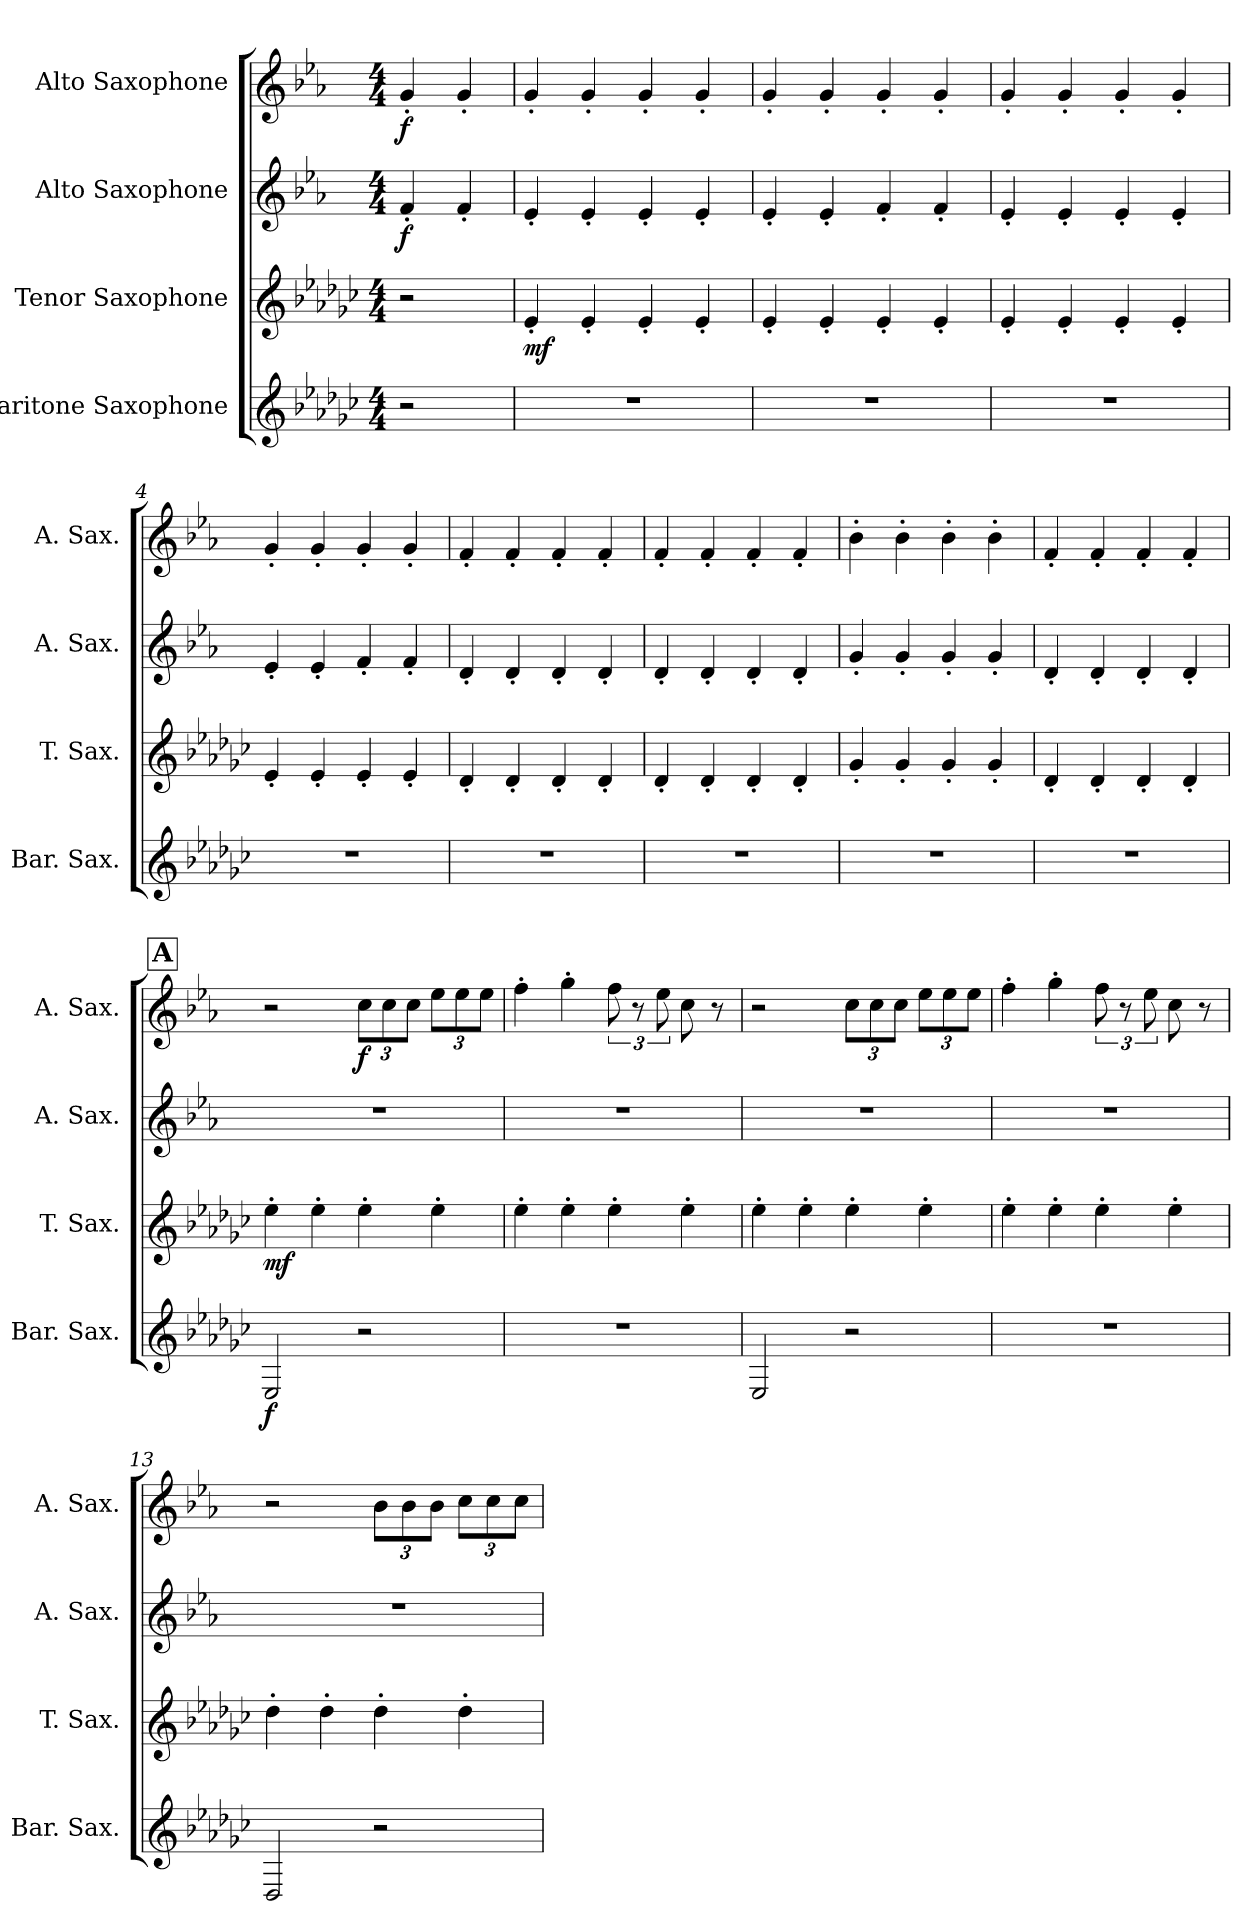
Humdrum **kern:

**kern	**dynam	**kern	**dynam	**kern	**dynam	**kern	**dynam
*part4	*part4	*part3	*part3	*part2	*part2	*part1	*part1
*staff4	*staff4	*staff3	*staff3	*staff2	*staff2	*staff1	*staff1
*I"Baritone Saxophone	*	*I"Tenor Saxophone	*	*I"Alto Saxophone	*	*I"Alto Saxophone	*
*I'Bar. Sax.	*	*I'T. Sax.	*	*I'A. Sax.	*	*I'A. Sax.	*
*clefG2	*	*clefG2	*	*clefG2	*	*clefG2	*
*ITrd12c21	*	*ITrd8c14	*	*ITrd5c9	*	*ITrd5c9	*
*k[b-e-a-d-g-c-]	*	*k[b-e-a-d-g-c-]	*	*k[b-e-a-d-g-c-]	*	*k[b-e-a-d-g-c-]	*
*G-:	*	*G-:	*	*G-:	*	*G-:	*
*M4/4	*	*M4/4	*	*M4/4	*	*M4/4	*
=	=	=	=	=	=	=	=
!	!	!	!	!	!LO:DY:b	!	!LO:DY:b
2r	.	2r	.	4A-'/	f	4B-'/	f
.	.	.	.	4A-'/	.	4B-'/	.
=1	=1	=1	=1	=1	=1	=1	=1
!	!	!	!LO:DY:b	!	!	!	!
1r	.	4E-'/	mf	4G-'/	.	4B-'/	.
.	.	4E-'/	.	4G-'/	.	4B-'/	.
.	.	4E-'/	.	4G-'/	.	4B-'/	.
.	.	4E-'/	.	4G-'/	.	4B-'/	.
=2	=2	=2	=2	=2	=2	=2	=2
1r	.	4E-'/	.	4G-'/	.	4B-'/	.
.	.	4E-'/	.	4G-'/	.	4B-'/	.
.	.	4E-'/	.	4A-'/	.	4B-'/	.
.	.	4E-'/	.	4A-'/	.	4B-'/	.
=3	=3	=3	=3	=3	=3	=3	=3
1r	.	4E-'/	.	4G-'/	.	4B-'/	.
.	.	4E-'/	.	4G-'/	.	4B-'/	.
.	.	4E-'/	.	4G-'/	.	4B-'/	.
.	.	4E-'/	.	4G-'/	.	4B-'/	.
=4	=4	=4	=4	=4	=4	=4	=4
1r	.	4E-'/	.	4G-'/	.	4B-'/	.
.	.	4E-'/	.	4G-'/	.	4B-'/	.
.	.	4E-'/	.	4A-'/	.	4B-'/	.
.	.	4E-'/	.	4A-'/	.	4B-'/	.
=5	=5	=5	=5	=5	=5	=5	=5
1r	.	4D-'/	.	4F'/	.	4A-'/	.
.	.	4D-'/	.	4F'/	.	4A-'/	.
.	.	4D-'/	.	4F'/	.	4A-'/	.
.	.	4D-'/	.	4F'/	.	4A-'/	.
=6	=6	=6	=6	=6	=6	=6	=6
1r	.	4D-'/	.	4F'/	.	4A-'/	.
.	.	4D-'/	.	4F'/	.	4A-'/	.
.	.	4D-'/	.	4F'/	.	4A-'/	.
.	.	4D-'/	.	4F'/	.	4A-'/	.
!!LO:LB:g=z
=7	=7	=7	=7	=7	=7	=7	=7
1r	.	4G-'/	.	4B-'/	.	4d-'\	.
.	.	4G-'/	.	4B-'/	.	4d-'\	.
.	.	4G-'/	.	4B-'/	.	4d-'\	.
.	.	4G-'/	.	4B-'/	.	4d-'\	.
=8	=8	=8	=8	=8	=8	=8	=8
1r	.	4D-'/	.	4F'/	.	4A-'/	.
.	.	4D-'/	.	4F'/	.	4A-'/	.
.	.	4D-'/	.	4F'/	.	4A-'/	.
.	.	4D-'/	.	4F'/	.	4A-'/	.
!!LO:REH:place=s1:a:t=A
=9	=9	=9	=9	=9	=9	=9	=9
!	!LO:DY:b	!	!LO:DY:b	!	!	!	!
2EE-/	f	4e-'\	mf	1r	.	2r	.
.	.	4e-'\	.	.	.	.	.
*	*	*	*	*	*	*Xbrackettup	*
!	!	!	!	!	!	!	!LO:DY:b
2r	.	4e-'\	.	.	.	12e-\L	f
.	.	.	.	.	.	12e-\	.
.	.	.	.	.	.	12e-\J	.
.	.	4e-'\	.	.	.	12g-\L	.
.	.	.	.	.	.	12g-\	.
.	.	.	.	.	.	12g-\J	.
=10	=10	=10	=10	=10	=10	=10	=10
1r	.	4e-'\	.	1r	.	4a-'\	.
.	.	4e-'\	.	.	.	4b-'\	.
*	*	*	*	*	*	*brackettup	*
.	.	4e-'\	.	.	.	12a-\	.
.	.	.	.	.	.	12r	.
.	.	.	.	.	.	12g-\	.
.	.	4e-'\	.	.	.	8e-\	.
.	.	.	.	.	.	8r	.
=11	=11	=11	=11	=11	=11	=11	=11
2EE-/	.	4e-'\	.	1r	.	2r	.
.	.	4e-'\	.	.	.	.	.
*	*	*	*	*	*	*Xbrackettup	*
2r	.	4e-'\	.	.	.	12e-\L	.
.	.	.	.	.	.	12e-\	.
.	.	.	.	.	.	12e-\J	.
.	.	4e-'\	.	.	.	12g-\L	.
.	.	.	.	.	.	12g-\	.
.	.	.	.	.	.	12g-\J	.
!!LO:PB:g=z
=12	=12	=12	=12	=12	=12	=12	=12
1r	.	4e-'\	.	1r	.	4a-'\	.
.	.	4e-'\	.	.	.	4b-'\	.
*	*	*	*	*	*	*brackettup	*
.	.	4e-'\	.	.	.	12a-\	.
.	.	.	.	.	.	12r	.
.	.	.	.	.	.	12g-\	.
.	.	4e-'\	.	.	.	8e-\	.
.	.	.	.	.	.	8r	.
=13	=13	=13	=13	=13	=13	=13	=13
2DD-/	.	4d-'\	.	1r	.	2r	.
.	.	4d-'\	.	.	.	.	.
*	*	*	*	*	*	*Xbrackettup	*
2r	.	4d-'\	.	.	.	12d-\L	.
.	.	.	.	.	.	12d-\	.
.	.	.	.	.	.	12d-\J	.
.	.	4d-'\	.	.	.	12e-\L	.
.	.	.	.	.	.	12e-\	.
.	.	.	.	.	.	12e-\J	.
=	=	=	=	=	=	=	=
*-	*-	*-	*-	*-	*-	*-	*-
